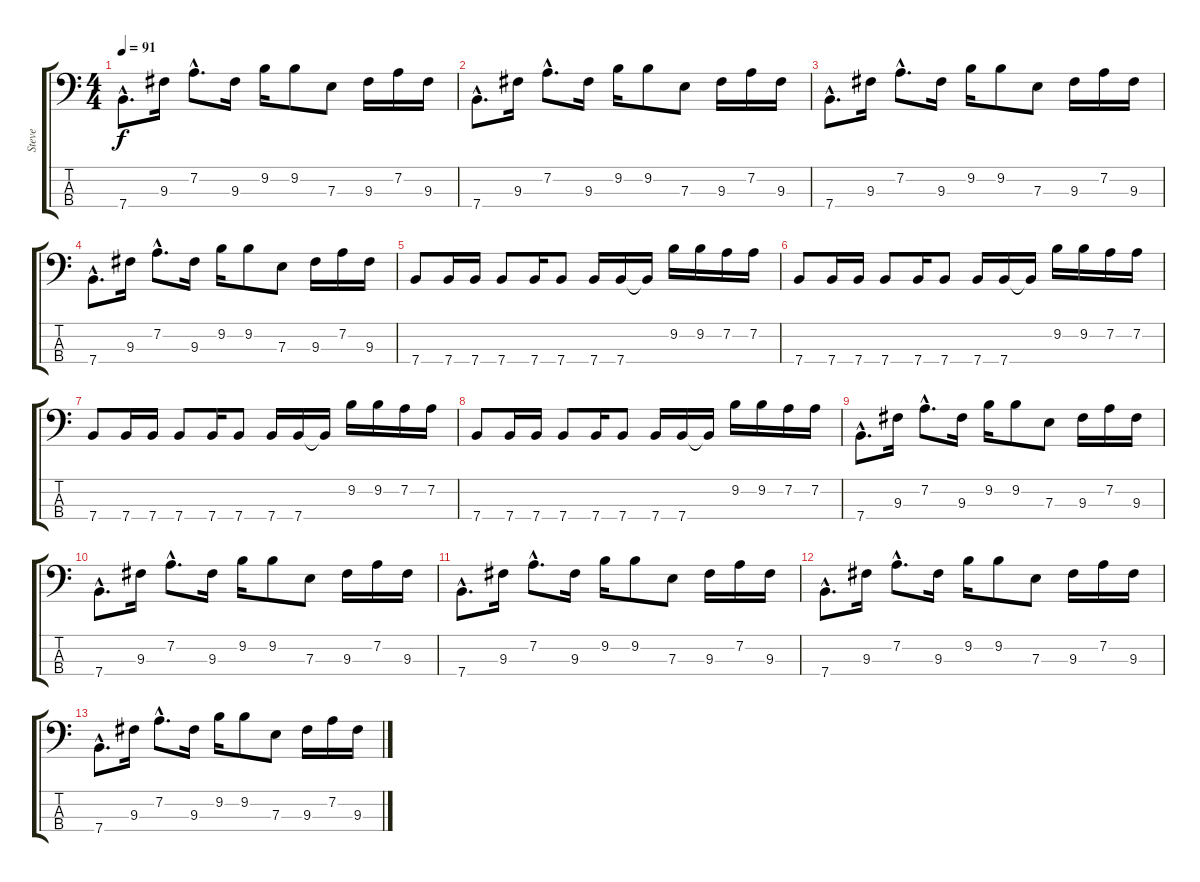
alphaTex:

\track ("Steve" "Steve") {instrument electricbasspick}
\staff {score tabs}
\tuning (G2 D2 A1 E1) {hide}
\ts (4 4)
\tempo 91
\clef f4
\ks c
7.4{hac}.8{d dy f} 9.3.16 7.2{hac}.8{d} 9.3.16 9.2.16 9.2.8 7.3.8 9.3.16 7.2.16 9.3.16 |
7.4{hac}.8{d} 9.3.16 7.2{hac}.8{d} 9.3.16 9.2.16 9.2.8 7.3.8 9.3.16 7.2.16 9.3.16 |
7.4{hac}.8{d} 9.3.16 7.2{hac}.8{d} 9.3.16 9.2.16 9.2.8 7.3.8 9.3.16 7.2.16 9.3.16 |
7.4{hac}.8{d} 9.3.16 7.2{hac}.8{d} 9.3.16 9.2.16 9.2.8 7.3.8 9.3.16 7.2.16 9.3.16 |
7.4.8 7.4.16 7.4.16 7.4.8 7.4.16 7.4.8 7.4.16 7.4.16 7.4{t}.16 9.2.16 9.2.16 7.2.16 7.2.16 |
7.4.8 7.4.16 7.4.16 7.4.8 7.4.16 7.4.8 7.4.16 7.4.16 7.4{t}.16 9.2.16 9.2.16 7.2.16 7.2.16 |
7.4.8 7.4.16 7.4.16 7.4.8 7.4.16 7.4.8 7.4.16 7.4.16 7.4{t}.16 9.2.16 9.2.16 7.2.16 7.2.16 |
7.4.8 7.4.16 7.4.16 7.4.8 7.4.16 7.4.8 7.4.16 7.4.16 7.4{t}.16 9.2.16 9.2.16 7.2.16 7.2.16 |
7.4{hac}.8{d} 9.3.16 7.2{hac}.8{d} 9.3.16 9.2.16 9.2.8 7.3.8 9.3.16 7.2.16 9.3.16 |
7.4{hac}.8{d} 9.3.16 7.2{hac}.8{d} 9.3.16 9.2.16 9.2.8 7.3.8 9.3.16 7.2.16 9.3.16 |
7.4{hac}.8{d} 9.3.16 7.2{hac}.8{d} 9.3.16 9.2.16 9.2.8 7.3.8 9.3.16 7.2.16 9.3.16 |
7.4{hac}.8{d volume 0} 9.3.16 7.2{hac}.8{d} 9.3.16 9.2.16 9.2.8 7.3.8 9.3.16 7.2.16 9.3.16 |
7.4{hac}.8{d} 9.3.16 7.2{hac}.8{d} 9.3.16 9.2.16 9.2.8 7.3.8 9.3.16 7.2.16 9.3.16
